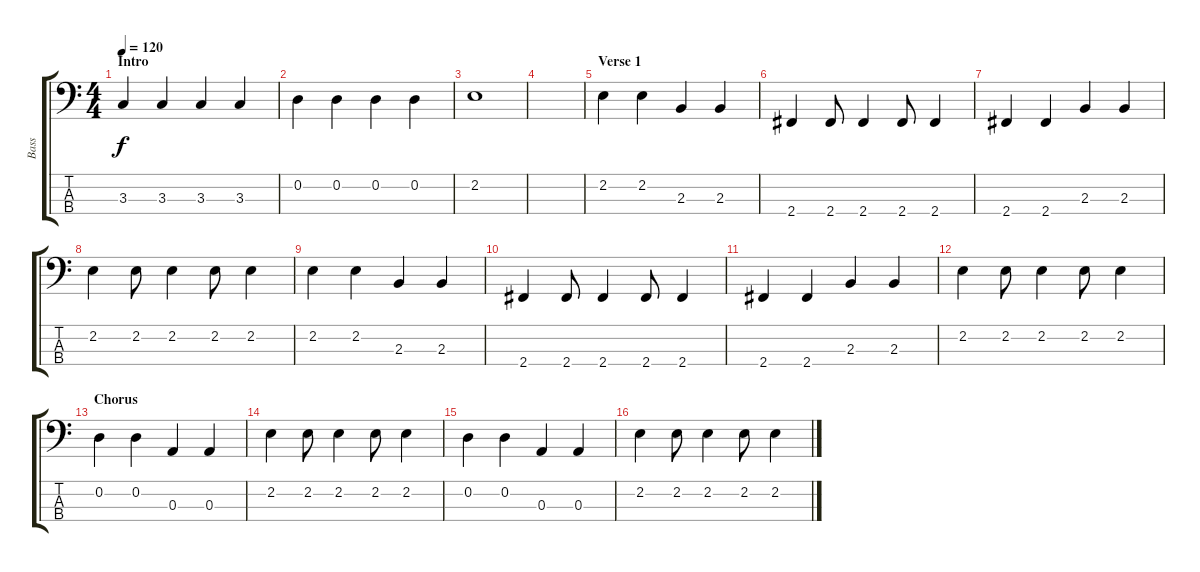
\track ("Bass" "Bass") {instrument electricbassfinger}
\staff {score tabs}
\tuning (G2 D2 A1 E1) {hide}
\ts (4 4)
\section ("" "Intro")
\tempo 120
\clef f4
\ks c
3.3.4{dy f instrument electricbassfinger} 3.3.4 3.3.4 3.3.4 |
0.2.4 0.2.4 0.2.4 0.2.4 |
2.2.1 |
|
\section ("" "Verse 1")
2.2.4 2.2.4 2.3.4 2.3.4 |
2.4.4 2.4.8 2.4.4 2.4.8 2.4.4 |
2.4.4 2.4.4 2.3.4 2.3.4 |
2.2.4 2.2.8 2.2.4 2.2.8 2.2.4 |
2.2.4 2.2.4 2.3.4 2.3.4 |
2.4.4 2.4.8 2.4.4 2.4.8 2.4.4 |
2.4.4 2.4.4 2.3.4 2.3.4 |
2.2.4 2.2.8 2.2.4 2.2.8 2.2.4 |
\section ("" "Chorus")
0.2.4 0.2.4 0.3.4 0.3.4 |
2.2.4 2.2.8 2.2.4 2.2.8 2.2.4 |
0.2.4 0.2.4 0.3.4 0.3.4 |
2.2.4 2.2.8 2.2.4 2.2.8 2.2.4
